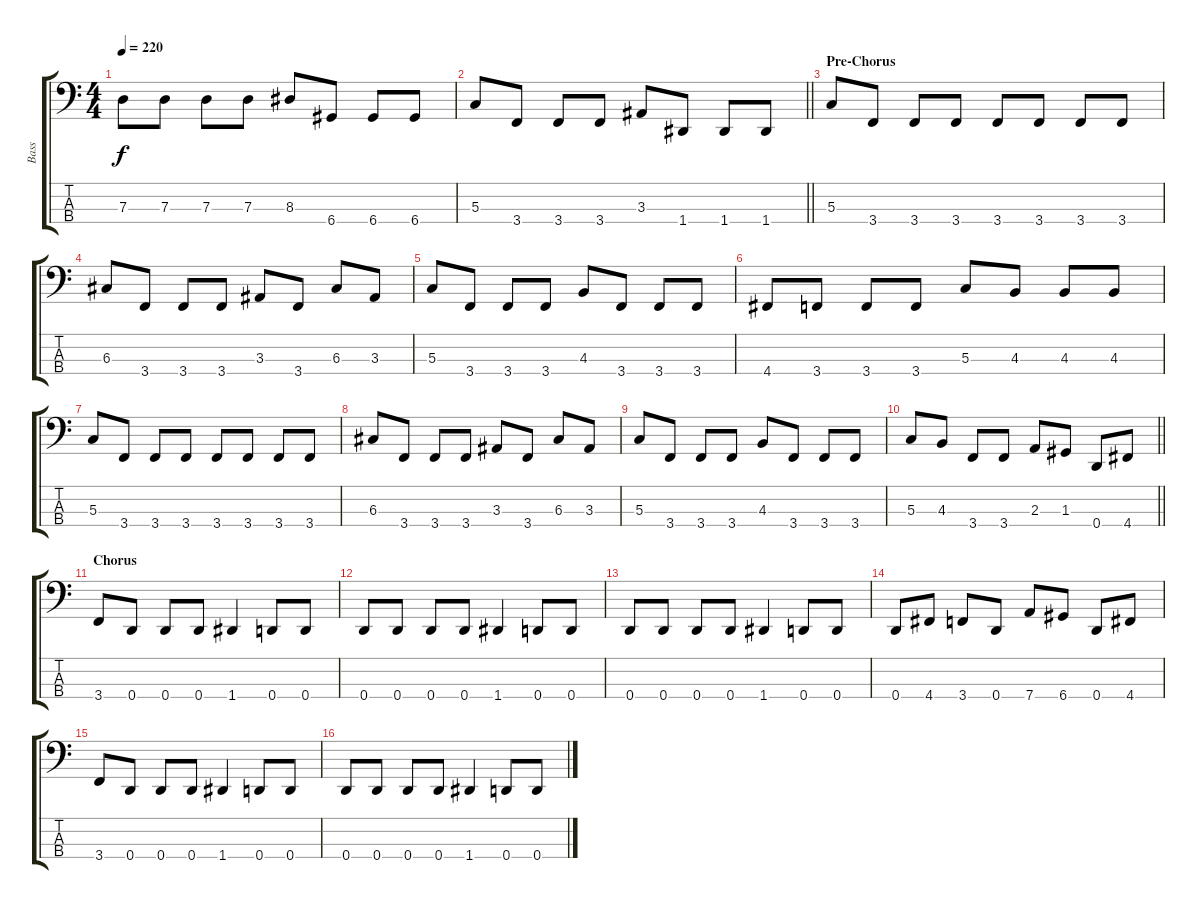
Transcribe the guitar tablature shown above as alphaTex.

\track ("Bass" "Bass") {instrument electricbassfinger}
\staff {score tabs}
\tuning (F2 C2 G1 D1) {hide}
\ts (4 4)
\tempo 220
\clef f4
\ks c
7.3.8{dy f} 7.3.8 7.3.8 7.3.8 8.3.8 6.4.8 6.4.8 6.4.8 |
\barLineRight lightlight
5.3.8 3.4.8 3.4.8 3.4.8 3.3.8 1.4.8 1.4.8 1.4.8 |
\section ("" "Pre-Chorus")
5.3.8 3.4.8 3.4.8 3.4.8 3.4.8 3.4.8 3.4.8 3.4.8 |
6.3.8 3.4.8 3.4.8 3.4.8 3.3.8 3.4.8 6.3.8 3.3.8 |
5.3.8 3.4.8 3.4.8 3.4.8 4.3.8 3.4.8 3.4.8 3.4.8 |
4.4.8 3.4.8 3.4.8 3.4.8 5.3.8 4.3.8 4.3.8 4.3.8 |
5.3.8 3.4.8 3.4.8 3.4.8 3.4.8 3.4.8 3.4.8 3.4.8 |
6.3.8 3.4.8 3.4.8 3.4.8 3.3.8 3.4.8 6.3.8 3.3.8 |
5.3.8 3.4.8 3.4.8 3.4.8 4.3.8 3.4.8 3.4.8 3.4.8 |
\barLineRight lightlight
5.3.8 4.3.8 3.4.8 3.4.8 2.3.8 1.3.8 0.4.8 4.4.8 |
\section ("" "Chorus")
3.4.8 0.4.8 0.4.8 0.4.8 1.4.4 0.4.8 0.4.8 |
0.4.8 0.4.8 0.4.8 0.4.8 1.4.4 0.4.8 0.4.8 |
0.4.8 0.4.8 0.4.8 0.4.8 1.4.4 0.4.8 0.4.8 |
0.4.8 4.4.8 3.4.8 0.4.8 7.4.8 6.4.8 0.4.8 4.4.8 |
3.4.8 0.4.8 0.4.8 0.4.8 1.4.4 0.4.8 0.4.8 |
0.4.8 0.4.8 0.4.8 0.4.8 1.4.4 0.4.8 0.4.8
